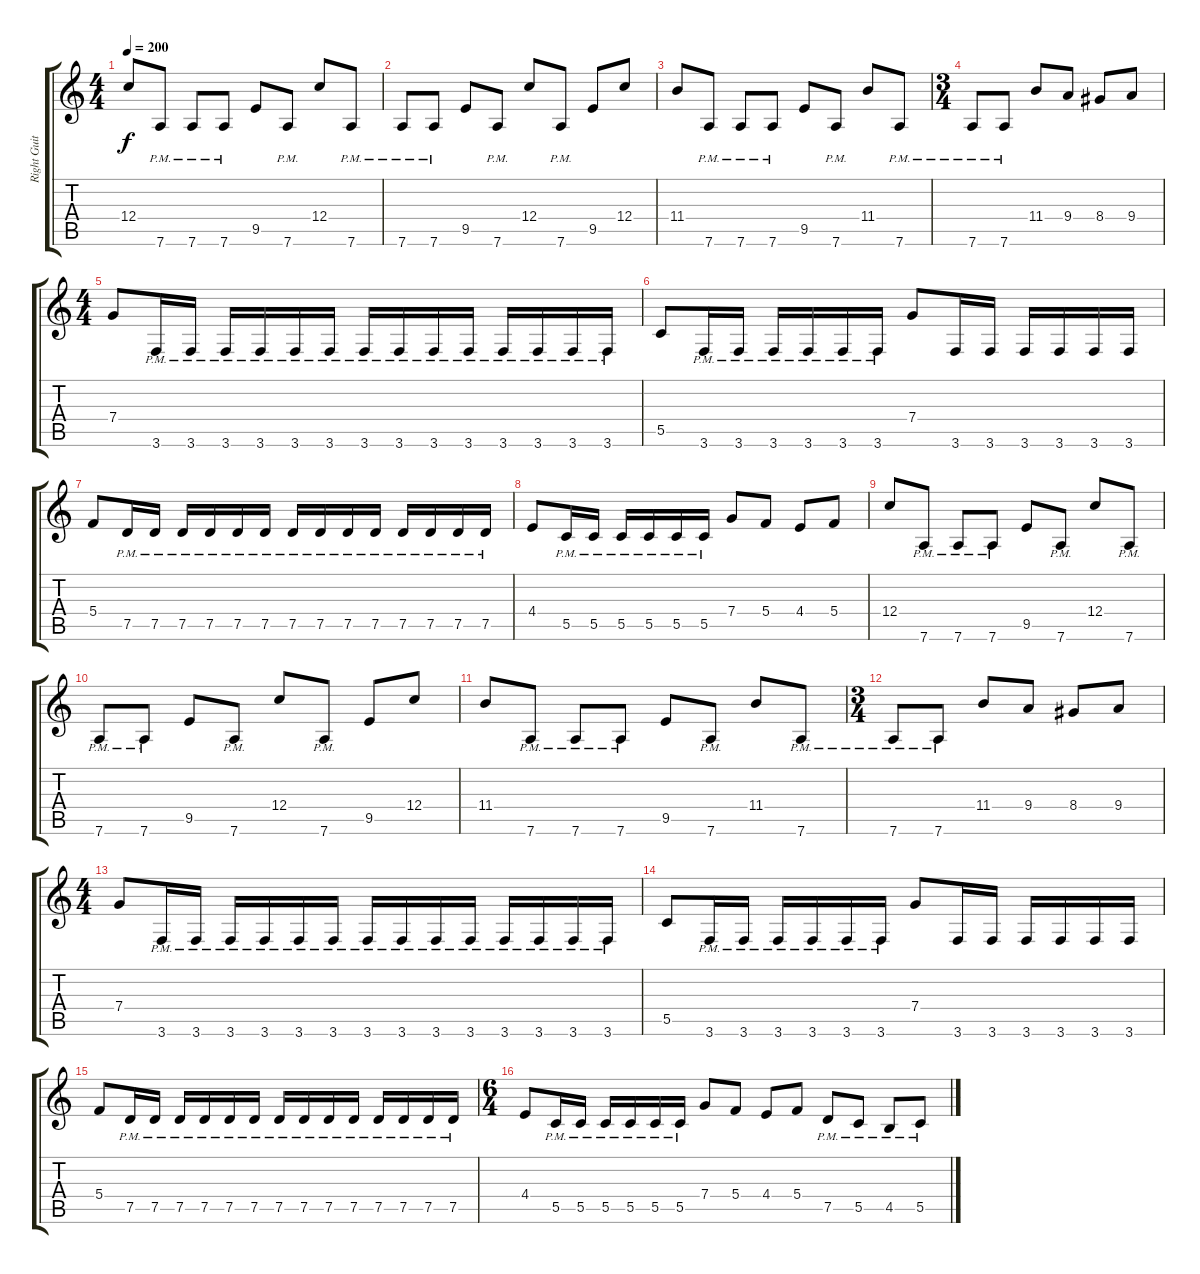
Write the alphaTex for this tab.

\track ("Right Guitar" "Right Guit") {instrument distortionguitar}
\staff {score tabs}
\tuning (D4 A3 F3 C3 G2 D2) {hide}
\ts (4 4)
\tempo 200
\clef g2
\ks c
12.4.8{dy f} 7.6{pm}.8 7.6{pm}.8 7.6{pm}.8 9.5.8 7.6{pm}.8 12.4.8 7.6{pm}.8 |
7.6{pm}.8 7.6{pm}.8 9.5.8 7.6{pm}.8 12.4.8 7.6{pm}.8 9.5.8 12.4.8 |
11.4.8 7.6{pm}.8 7.6{pm}.8 7.6{pm}.8 9.5.8 7.6{pm}.8 11.4.8 7.6{pm}.8 |
\ts (3 4)
7.6{pm}.8 7.6{pm}.8 11.4.8 9.4.8 8.4.8 9.4.8 |
\ts (4 4)
7.4.8 3.6{pm}.16 3.6{pm}.16 3.6{pm}.16 3.6{pm}.16 3.6{pm}.16 3.6{pm}.16 3.6{pm}.16 3.6{pm}.16 3.6{pm}.16 3.6{pm}.16 3.6{pm}.16 3.6{pm}.16 3.6{pm}.16 3.6{pm}.16 |
5.5.8 3.6{pm}.16 3.6{pm}.16 3.6{pm}.16 3.6{pm}.16 3.6{pm}.16 3.6{pm}.16 7.4.8 3.6.16 3.6.16 3.6.16 3.6.16 3.6.16 3.6.16 |
5.4.8 7.5{pm}.16 7.5{pm}.16 7.5{pm}.16 7.5{pm}.16 7.5{pm}.16 7.5{pm}.16 7.5{pm}.16 7.5{pm}.16 7.5{pm}.16 7.5{pm}.16 7.5{pm}.16 7.5{pm}.16 7.5{pm}.16 7.5{pm}.16 |
4.4.8 5.5{pm}.16 5.5{pm}.16 5.5{pm}.16 5.5{pm}.16 5.5{pm}.16 5.5{pm}.16 7.4.8 5.4.8 4.4.8 5.4.8 |
12.4.8 7.6{pm}.8 7.6{pm}.8 7.6{pm}.8 9.5.8 7.6{pm}.8 12.4.8 7.6{pm}.8 |
7.6{pm}.8 7.6{pm}.8 9.5.8 7.6{pm}.8 12.4.8 7.6{pm}.8 9.5.8 12.4.8 |
11.4.8 7.6{pm}.8 7.6{pm}.8 7.6{pm}.8 9.5.8 7.6{pm}.8 11.4.8 7.6{pm}.8 |
\ts (3 4)
7.6{pm}.8 7.6{pm}.8 11.4.8 9.4.8 8.4.8 9.4.8 |
\ts (4 4)
7.4.8 3.6{pm}.16 3.6{pm}.16 3.6{pm}.16 3.6{pm}.16 3.6{pm}.16 3.6{pm}.16 3.6{pm}.16 3.6{pm}.16 3.6{pm}.16 3.6{pm}.16 3.6{pm}.16 3.6{pm}.16 3.6{pm}.16 3.6{pm}.16 |
5.5.8 3.6{pm}.16 3.6{pm}.16 3.6{pm}.16 3.6{pm}.16 3.6{pm}.16 3.6{pm}.16 7.4.8 3.6.16 3.6.16 3.6.16 3.6.16 3.6.16 3.6.16 |
5.4.8 7.5{pm}.16 7.5{pm}.16 7.5{pm}.16 7.5{pm}.16 7.5{pm}.16 7.5{pm}.16 7.5{pm}.16 7.5{pm}.16 7.5{pm}.16 7.5{pm}.16 7.5{pm}.16 7.5{pm}.16 7.5{pm}.16 7.5{pm}.16 |
\ts (6 4)
4.4.8 5.5{pm}.16 5.5{pm}.16 5.5{pm}.16 5.5{pm}.16 5.5{pm}.16 5.5{pm}.16 7.4.8 5.4.8 4.4.8 5.4.8 7.5{pm}.8 5.5{pm}.8 4.5{pm}.8 5.5{pm}.8
